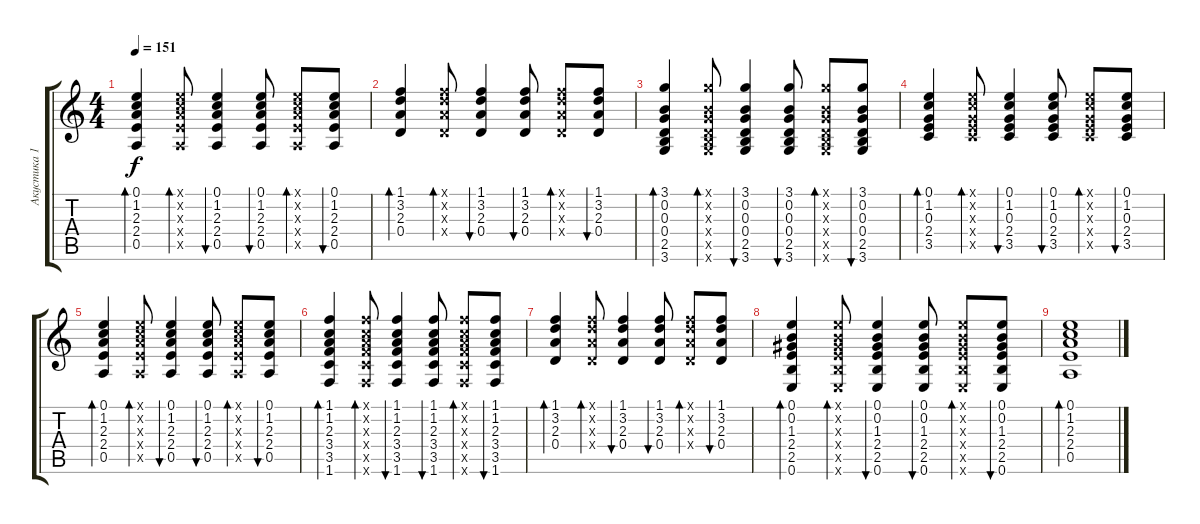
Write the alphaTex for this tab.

\track ("Акустика 1" "Акустика 1") {instrument acousticguitarsteel}
\staff {score tabs}
\tuning (E4 B3 G3 D3 A2 E2) {hide}
\ts (4 4)
\tempo 151
\clef g2
\ks c
(0.1 1.2 2.3 2.4 0.5).4{bd 60 dy f} (0.1{x} 1.2{x} 2.3{x} 2.4{x} 0.5{x}).8{bd 60} (0.1 1.2 2.3 2.4 0.5).4{bu 60} (0.1 1.2 2.3 2.4 0.5).8{bu 60} (0.1{x} 1.2{x} 2.3{x} 2.4{x} 0.5{x}).8{bd 60} (0.1 1.2 2.3 2.4 0.5).8{bu 60} |
(1.1 3.2 2.3 0.4).4{bd 60} (1.1{x} 3.2{x} 2.3{x} 0.4{x}).8{bd 60} (1.1 3.2 2.3 0.4).4{bu 60} (1.1 3.2 2.3 0.4).8{bu 60} (1.1{x} 3.2{x} 2.3{x} 0.4{x}).8{bd 60} (1.1 3.2 2.3 0.4).8{bu 60} |
(3.1 0.2 0.3 0.4 2.5 3.6).4{bd 60} (3.1{x} 0.2{x} 0.3{x} 0.4{x} 2.5{x} 3.6{x}).8{bd 60} (3.1 0.2 0.3 0.4 2.5 3.6).4{bu 60} (3.1 0.2 0.3 0.4 2.5 3.6).8{bu 60} (3.1{x} 0.2{x} 0.3{x} 0.4{x} 2.5{x} 3.6{x}).8{bd 60} (3.1 0.2 0.3 0.4 2.5 3.6).8{bu 60} |
(0.1 1.2 0.3 2.4 3.5).4{bd 60} (0.1{x} 1.2{x} 0.3{x} 2.4{x} 3.5{x}).8{bd 60} (0.1 1.2 0.3 2.4 3.5).4{bu 60} (0.1 1.2 0.3 2.4 3.5).8{bu 60} (0.1{x} 1.2{x} 0.3{x} 2.4{x} 3.5{x}).8{bd 60} (0.1 1.2 0.3 2.4 3.5).8{bu 60} |
(0.1 1.2 2.3 2.4 0.5).4{bd 60} (0.1{x} 1.2{x} 2.3{x} 2.4{x} 0.5{x}).8{bd 60} (0.1 1.2 2.3 2.4 0.5).4{bu 60} (0.1 1.2 2.3 2.4 0.5).8{bu 60} (0.1{x} 1.2{x} 2.3{x} 2.4{x} 0.5{x}).8{bd 60} (0.1 1.2 2.3 2.4 0.5).8{bu 60} |
(1.1 1.2 2.3 3.4 3.5 1.6).4{bd 60} (1.1{x} 1.2{x} 2.3{x} 3.4{x} 3.5{x} 1.6{x}).8{bd 60} (1.1 1.2 2.3 3.4 3.5 1.6).4{bu 60} (1.1 1.2 2.3 3.4 3.5 1.6).8{bu 60} (1.1{x} 1.2{x} 2.3{x} 3.4{x} 3.5{x} 1.6{x}).8{bd 60} (1.1 1.2 2.3 3.4 3.5 1.6).8{bu 60} |
(1.1 3.2 2.3 0.4).4{bd 60} (1.1{x} 3.2{x} 2.3{x} 0.4{x}).8{bd 60} (1.1 3.2 2.3 0.4).4{bu 60} (1.1 3.2 2.3 0.4).8{bu 60} (1.1{x} 3.2{x} 2.3{x} 0.4{x}).8{bd 60} (1.1 3.2 2.3 0.4).8{bu 60} |
(0.1 0.2 1.3 2.4 2.5 0.6).4{bd 60} (0.1{x} 0.2{x} 1.3{x} 2.4{x} 2.5{x} 0.6{x}).8{bd 60} (0.1 0.2 1.3 2.4 2.5 0.6).4{bu 60} (0.1 0.2 1.3 2.4 2.5 0.6).8{bu 60} (0.1{x} 0.2{x} 1.3{x} 2.4{x} 2.5{x} 0.6{x}).8{bd 60} (0.1 0.2 1.3 2.4 2.5 0.6).8{bu 60} |
(0.1 1.2 2.3 2.4 0.5).1{bd 60}
